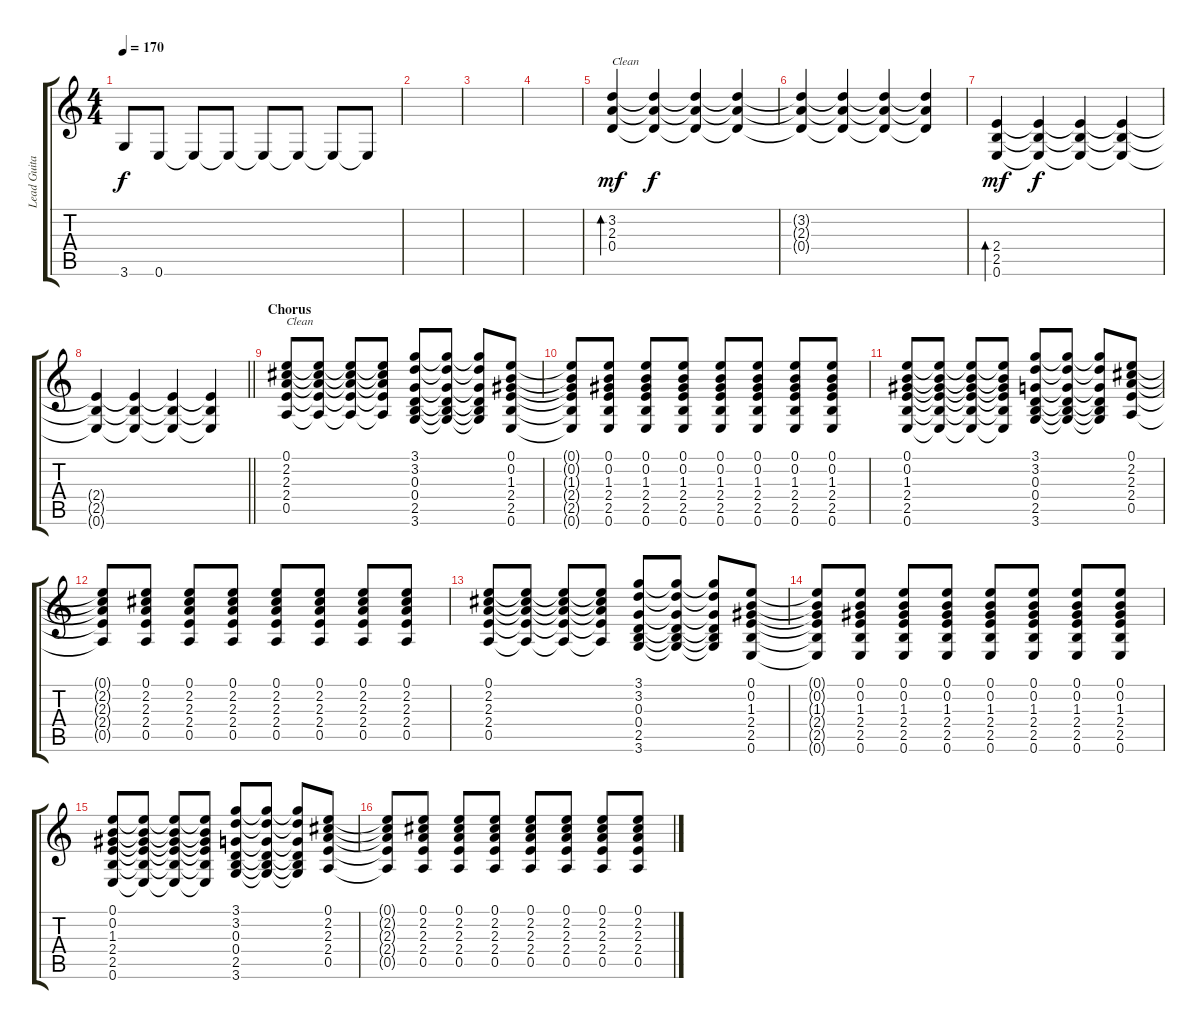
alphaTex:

\track ("Lead Guitar" "Lead Guita") {instrument overdrivenguitar}
\staff {score tabs}
\tuning (E4 B3 G3 D3 A2 E2) {hide}
\ts (4 4)
\tempo 170
\clef g2
\ks c
3.6.8{dy f} 0.6.8 0.6{t}.8 0.6{t}.8 0.6{t}.8 0.6{t}.8 0.6{t}.8 0.6{t}.8 |
|
|
|
(3.2 2.3 0.4).4{bd 480 txt "Clean" dy mf instrument electricguitarclean} (3.2{t} 2.3{t} 0.4{t}).4{dy f} (3.2{t} 2.3{t} 0.4{t}).4 (3.2{t} 2.3{t} 0.4{t}).4 |
(3.2{t} 2.3{t} 0.4{t}).4 (3.2{t} 2.3{t} 0.4{t}).4 (3.2{t} 2.3{t} 0.4{t}).4 (3.2{t} 2.3{t} 0.4{t}).4 |
(2.4 2.5 0.6).4{bd 480 dy mf} (2.4{t} 2.5{t} 0.6{t}).4{dy f} (2.4{t} 2.5{t} 0.6{t}).4 (2.4{t} 2.5{t} 0.6{t}).4 |
\barLineRight lightlight
(2.4{t} 2.5{t} 0.6{t}).4 (2.4{t} 2.5{t} 0.6{t}).4 (2.4{t} 2.5{t} 0.6{t}).4 (2.4{t} 2.5{t} 0.6{t}).4 |
\section ("" "Chorus")
(0.1 2.2 2.3 2.4 0.5).8{txt "Clean" instrument electricguitarclean} (0.1{t} 2.2{t} 2.3{t} 2.4{t} 0.5{t}).8 (0.1{t} 2.2{t} 2.3{t} 2.4{t} 0.5{t}).8 (0.1{t} 2.2{t} 2.3{t} 2.4{t} 0.5{t}).8 (3.1 3.2 0.3 0.4 2.5 3.6).8 (3.1{t} 3.2{t} 0.3{t} 0.4{t} 2.5{t} 3.6{t}).8 (3.1{t} 3.2{t} 0.3{t} 0.4{t} 2.5{t} 3.6{t}).8 (0.1 0.2 1.3 2.4 2.5 0.6).8 |
(0.1{t} 0.2{t} 1.3{t} 2.4{t} 2.5{t} 0.6{t}).8 (0.1 0.2 1.3 2.4 2.5 0.6).8 (0.1 0.2 1.3 2.4 2.5 0.6).8 (0.1 0.2 1.3 2.4 2.5 0.6).8 (0.1 0.2 1.3 2.4 2.5 0.6).8 (0.1 0.2 1.3 2.4 2.5 0.6).8 (0.1 0.2 1.3 2.4 2.5 0.6).8 (0.1 0.2 1.3 2.4 2.5 0.6).8 |
(0.1 0.2 1.3 2.4 2.5 0.6).8 (0.1{t} 0.2{t} 1.3{t} 2.4{t} 2.5{t} 0.6{t}).8 (0.1{t} 0.2{t} 1.3{t} 2.4{t} 2.5{t} 0.6{t}).8 (0.1{t} 0.2{t} 1.3{t} 2.4{t} 2.5{t} 0.6{t}).8 (3.1 3.2 0.3 0.4 2.5 3.6).8 (3.1{t} 3.2{t} 0.3{t} 0.4{t} 2.5{t} 3.6{t}).8 (3.1{t} 3.2{t} 0.3{t} 0.4{t} 2.5{t} 3.6{t}).8 (0.1 2.2 2.3 2.4 0.5).8 |
(0.1{t} 2.2{t} 2.3{t} 2.4{t} 0.5{t}).8 (0.1 2.2 2.3 2.4 0.5).8 (0.1 2.2 2.3 2.4 0.5).8 (0.1 2.2 2.3 2.4 0.5).8 (0.1 2.2 2.3 2.4 0.5).8 (0.1 2.2 2.3 2.4 0.5).8 (0.1 2.2 2.3 2.4 0.5).8 (0.1 2.2 2.3 2.4 0.5).8 |
(0.1 2.2 2.3 2.4 0.5).8 (0.1{t} 2.2{t} 2.3{t} 2.4{t} 0.5{t}).8 (0.1{t} 2.2{t} 2.3{t} 2.4{t} 0.5{t}).8 (0.1{t} 2.2{t} 2.3{t} 2.4{t} 0.5{t}).8 (3.1 3.2 0.3 0.4 2.5 3.6).8 (3.1{t} 3.2{t} 0.3{t} 0.4{t} 2.5{t} 3.6{t}).8 (3.1{t} 3.2{t} 0.3{t} 0.4{t} 2.5{t} 3.6{t}).8 (0.1 0.2 1.3 2.4 2.5 0.6).8 |
(0.1{t} 0.2{t} 1.3{t} 2.4{t} 2.5{t} 0.6{t}).8 (0.1 0.2 1.3 2.4 2.5 0.6).8 (0.1 0.2 1.3 2.4 2.5 0.6).8 (0.1 0.2 1.3 2.4 2.5 0.6).8 (0.1 0.2 1.3 2.4 2.5 0.6).8 (0.1 0.2 1.3 2.4 2.5 0.6).8 (0.1 0.2 1.3 2.4 2.5 0.6).8 (0.1 0.2 1.3 2.4 2.5 0.6).8 |
(0.1 0.2 1.3 2.4 2.5 0.6).8 (0.1{t} 0.2{t} 1.3{t} 2.4{t} 2.5{t} 0.6{t}).8 (0.1{t} 0.2{t} 1.3{t} 2.4{t} 2.5{t} 0.6{t}).8 (0.1{t} 0.2{t} 1.3{t} 2.4{t} 2.5{t} 0.6{t}).8 (3.1 3.2 0.3 0.4 2.5 3.6).8 (3.1{t} 3.2{t} 0.3{t} 0.4{t} 2.5{t} 3.6{t}).8 (3.1{t} 3.2{t} 0.3{t} 0.4{t} 2.5{t} 3.6{t}).8 (0.1 2.2 2.3 2.4 0.5).8 |
(0.1{t} 2.2{t} 2.3{t} 2.4{t} 0.5{t}).8 (0.1 2.2 2.3 2.4 0.5).8 (0.1 2.2 2.3 2.4 0.5).8 (0.1 2.2 2.3 2.4 0.5).8 (0.1 2.2 2.3 2.4 0.5).8 (0.1 2.2 2.3 2.4 0.5).8 (0.1 2.2 2.3 2.4 0.5).8 (0.1 2.2 2.3 2.4 0.5).8
